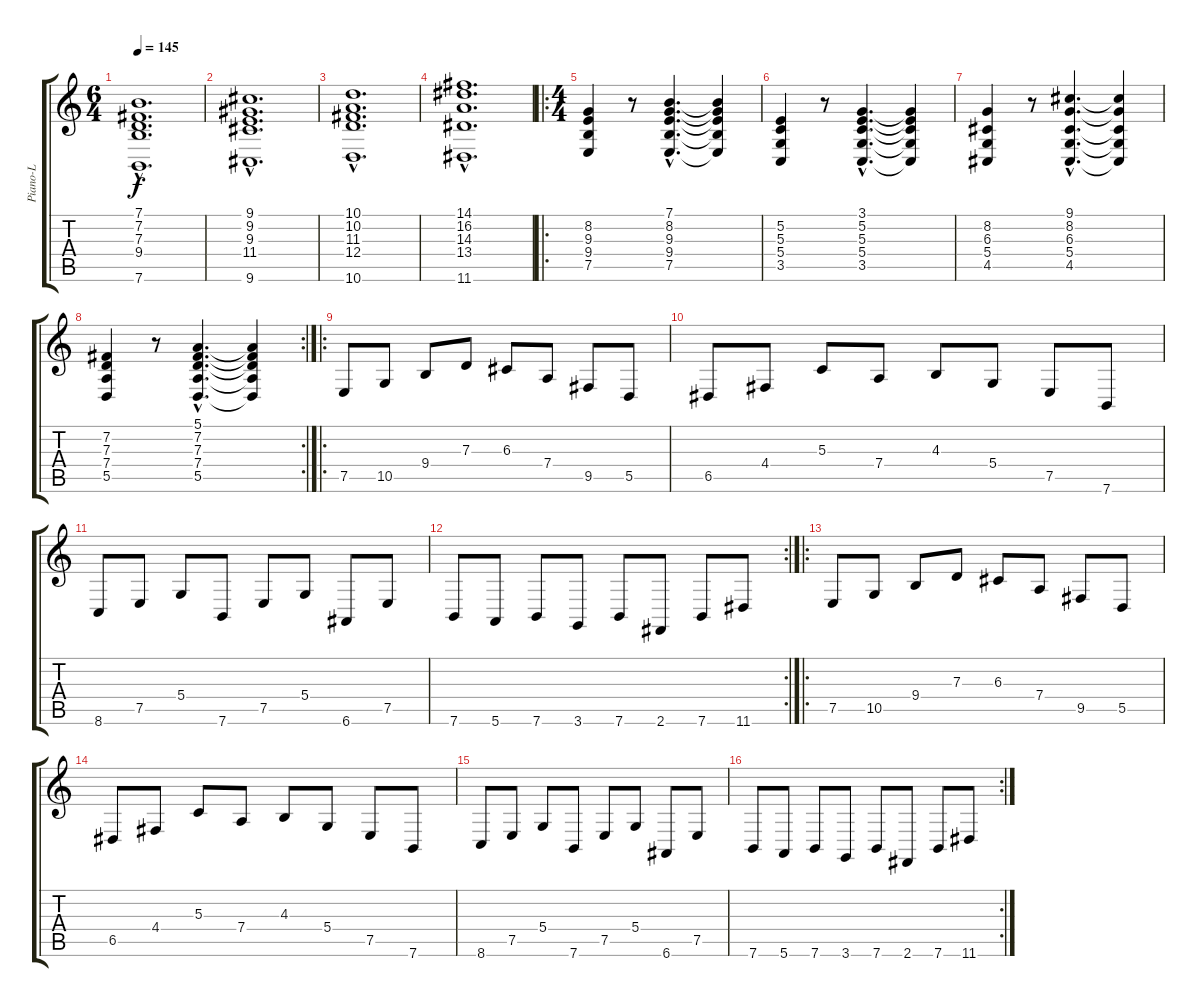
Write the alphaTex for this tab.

\track ("Piano-L" "Piano-L") {instrument acousticgrandpiano}
\staff {score tabs}
\tuning (E4 B3 G3 D3 A2 E2) {hide}
\ts (6 4)
\tempo 145
\clef g2
\ks c
(7.1{hac} 7.2{hac} 7.3{hac} 9.4{hac} 7.6{hac}).1{d dy f} |
(9.1{hac} 9.2{hac} 9.3{hac} 11.4{hac} 9.6{hac}).1{d} |
(10.1{hac} 10.2{hac} 11.3{hac} 12.4{hac} 10.6{hac}).1{d} |
(14.1{hac} 16.2{hac} 14.3{hac} 13.4{hac} 11.6{hac}).1{d} |
\ro
\ts (4 4)
(8.2 9.3 9.4 7.5).4 r.8 (7.1{hac} 8.2{hac} 9.3{hac} 9.4{hac} 7.5{hac}).4{d} (7.1{t} 8.2{t} 9.3{t} 9.4{t} 7.5{t}).4 |
(5.2 5.3 5.4 3.5).4 r.8 (3.1{hac} 5.2{hac} 5.3{hac} 5.4{hac} 3.5{hac}).4{d} (3.1{t} 5.2{t} 5.3{t} 5.4{t} 3.5{t}).4 |
(8.2 6.3 5.4 4.5).4 r.8 (9.1{hac} 8.2{hac} 6.3{hac} 5.4{hac} 4.5{hac}).4{d} (9.1{t} 8.2{t} 6.3{t} 5.4{t} 4.5{t}).4 |
\rc 2
(7.2 7.3 7.4 5.5).4 r.8 (5.1{hac} 7.2{hac} 7.3{hac} 7.4{hac} 5.5{hac}).4{d} (5.1{t} 7.2{t} 7.3{t} 7.4{t} 5.5{t}).4 |
\ro
7.5.8 10.5.8 9.4.8 7.3.8 6.3.8 7.4.8 9.5.8 5.5.8 |
6.5.8 4.4.8 5.3.8 7.4.8 4.3.8 5.4.8 7.5.8 7.6.8 |
8.6.8 7.5.8 5.4.8 7.6.8 7.5.8 5.4.8 6.6.8 7.5.8 |
\rc 2
7.6.8 5.6.8 7.6.8 3.6.8 7.6.8 2.6.8 7.6.8 11.6.8 |
\ro
7.5.8 10.5.8 9.4.8 7.3.8 6.3.8 7.4.8 9.5.8 5.5.8 |
6.5.8 4.4.8 5.3.8 7.4.8 4.3.8 5.4.8 7.5.8 7.6.8 |
8.6.8 7.5.8 5.4.8 7.6.8 7.5.8 5.4.8 6.6.8 7.5.8 |
\rc 2
7.6.8 5.6.8 7.6.8 3.6.8 7.6.8 2.6.8 7.6.8 11.6.8
